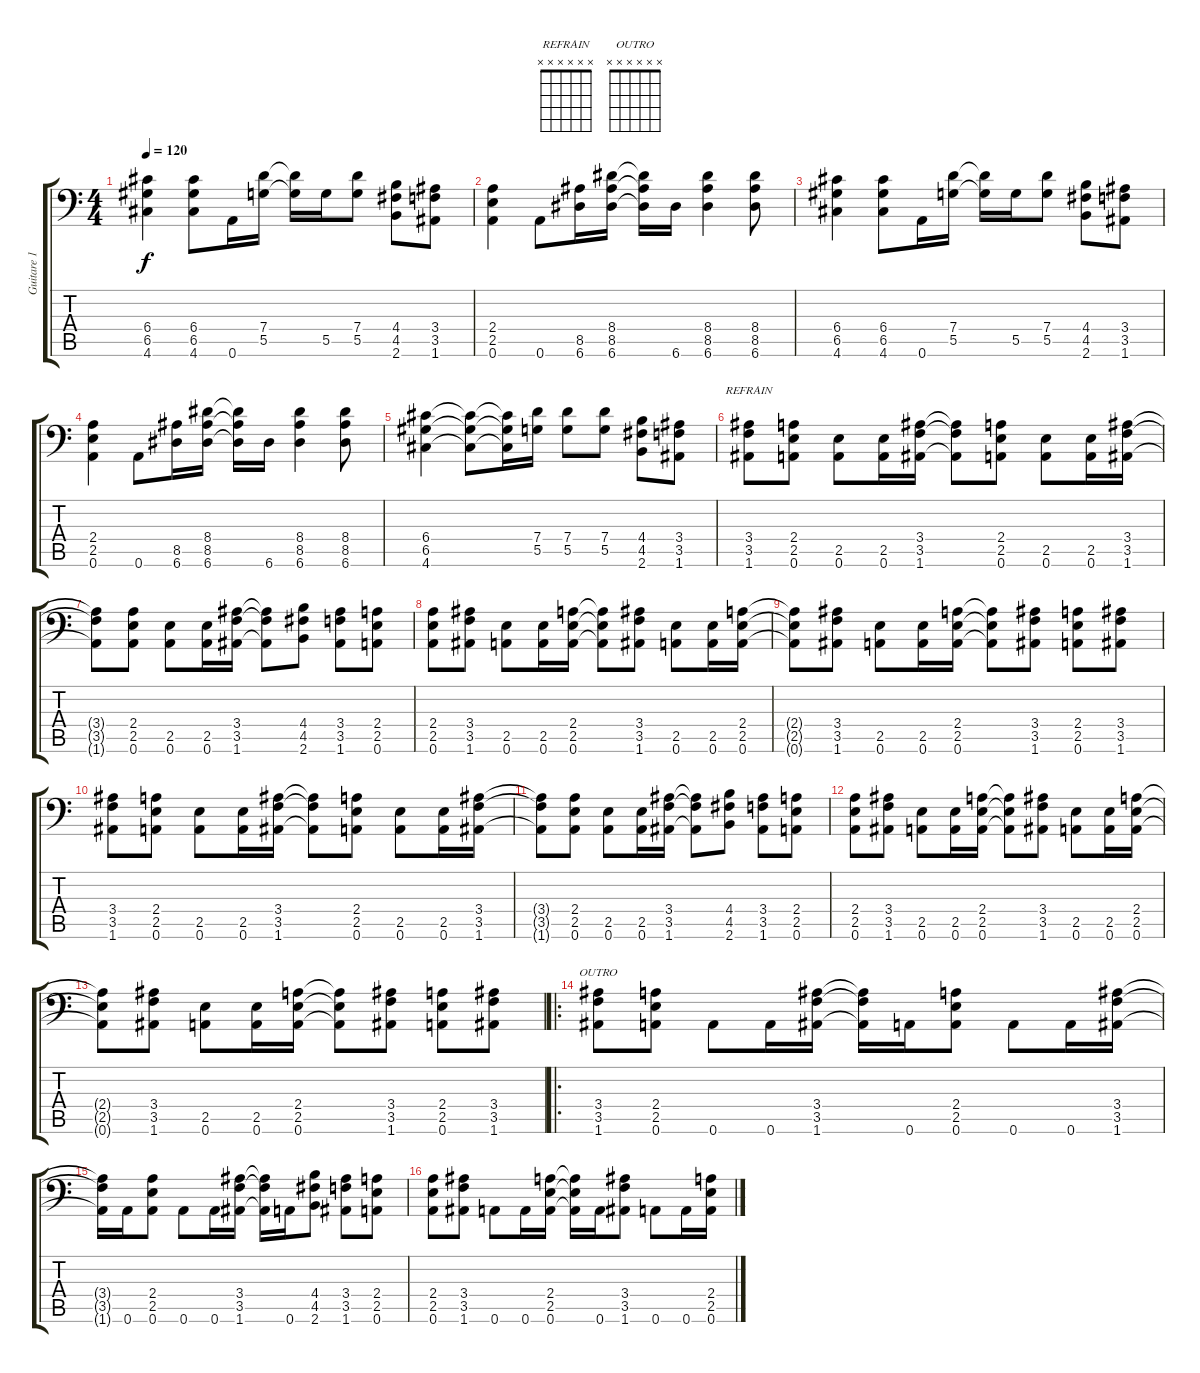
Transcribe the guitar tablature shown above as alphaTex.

\track ("Guitare 1" "Guitare 1") {instrument distortionguitar}
\staff {score tabs}
\tuning (D4 A3 F3 G2 D2 A1) {hide}
\chord ("REFRAIN" x x x x x x) {firstfret 0}
\chord ("OUTRO" x x x x x x) {firstfret 0}
\ts (4 4)
\tempo 120
\clef f4
\ks c
(6.4 6.5 4.6).4{dy f} (6.4 6.5 4.6).8 0.6.16 (7.4 5.5).16 (7.4{t} 5.5{t}).16 5.5.16 (7.4 5.5).8 (4.4 4.5 2.6).8 (3.4 3.5 1.6).8 |
(2.4 2.5 0.6).4 0.6.8 (8.5 6.6).16 (8.4 8.5 6.6).16 (8.4{t} 8.5{t} 6.6{t}).16 6.6.16 (8.4 8.5 6.6).4 (8.4 8.5 6.6).8 |
(6.4 6.5 4.6).4 (6.4 6.5 4.6).8 0.6.16 (7.4 5.5).16 (7.4{t} 5.5{t}).16 5.5.16 (7.4 5.5).8 (4.4 4.5 2.6).8 (3.4 3.5 1.6).8 |
(2.4 2.5 0.6).4 0.6.8 (8.5 6.6).16 (8.4 8.5 6.6).16 (8.4{t} 8.5{t} 6.6{t}).16 6.6.16 (8.4 8.5 6.6).4 (8.4 8.5 6.6).8 |
(6.4 6.5 4.6).4 (6.4{t} 6.5{t} 4.6{t}).8 (6.4{t} 6.5{t} 4.6{t}).16 (7.4 5.5).16 (7.4 5.5).8 (7.4 5.5).8 (4.4 4.5 2.6).8 (3.4 3.5 1.6).8 |
(3.4 3.5 1.6).8{ch "REFRAIN"} (2.4 2.5 0.6).8 (2.5 0.6).8 (2.5 0.6).16 (3.4 3.5 1.6).16 (3.4{t} 3.5{t} 1.6{t}).8 (2.4 2.5 0.6).8 (2.5 0.6).8 (2.5 0.6).16 (3.4 3.5 1.6).16 |
(3.4{t} 3.5{t} 1.6{t}).8 (2.4 2.5 0.6).8 (2.5 0.6).8 (2.5 0.6).16 (3.4 3.5 1.6).16 (3.4{t} 3.5{t} 1.6{t}).8 (4.4 4.5 2.6).8 (3.4 3.5 1.6).8 (2.4 2.5 0.6).8 |
(2.4 2.5 0.6).8 (3.4 3.5 1.6).8 (2.5 0.6).8 (2.5 0.6).16 (2.4 2.5 0.6).16 (2.4{t} 2.5{t} 0.6{t}).8 (3.4 3.5 1.6).8 (2.5 0.6).8 (2.5 0.6).16 (2.4 2.5 0.6).16 |
(2.4{t} 2.5{t} 0.6{t}).8 (3.4 3.5 1.6).8 (2.5 0.6).8 (2.5 0.6).16 (2.4 2.5 0.6).16 (2.4{t} 2.5{t} 0.6{t}).8 (3.4 3.5 1.6).8 (2.4 2.5 0.6).8 (3.4 3.5 1.6).8 |
(3.4 3.5 1.6).8 (2.4 2.5 0.6).8 (2.5 0.6).8 (2.5 0.6).16 (3.4 3.5 1.6).16 (3.4{t} 3.5{t} 1.6{t}).8 (2.4 2.5 0.6).8 (2.5 0.6).8 (2.5 0.6).16 (3.4 3.5 1.6).16 |
(3.4{t} 3.5{t} 1.6{t}).8 (2.4 2.5 0.6).8 (2.5 0.6).8 (2.5 0.6).16 (3.4 3.5 1.6).16 (3.4{t} 3.5{t} 1.6{t}).8 (4.4 4.5 2.6).8 (3.4 3.5 1.6).8 (2.4 2.5 0.6).8 |
(2.4 2.5 0.6).8 (3.4 3.5 1.6).8 (2.5 0.6).8 (2.5 0.6).16 (2.4 2.5 0.6).16 (2.4{t} 2.5{t} 0.6{t}).8 (3.4 3.5 1.6).8 (2.5 0.6).8 (2.5 0.6).16 (2.4 2.5 0.6).16 |
(2.4{t} 2.5{t} 0.6{t}).8 (3.4 3.5 1.6).8 (2.5 0.6).8 (2.5 0.6).16 (2.4 2.5 0.6).16 (2.4{t} 2.5{t} 0.6{t}).8 (3.4 3.5 1.6).8 (2.4 2.5 0.6).8 (3.4 3.5 1.6).8 |
\ro
(3.4 3.5 1.6).8{ch "OUTRO"} (2.4 2.5 0.6).8 0.6.8 0.6.16 (3.4 3.5 1.6).16 (3.4{t} 3.5{t} 1.6{t}).16 0.6.16 (2.4 2.5 0.6).8 0.6.8 0.6.16 (3.4 3.5 1.6).16 |
(3.4{t} 3.5{t} 1.6{t}).16 0.6.16 (2.4 2.5 0.6).8 0.6.8 0.6.16 (3.4 3.5 1.6).16 (3.4{t} 3.5{t} 1.6{t}).16 0.6.16 (4.4 4.5 2.6).8 (3.4 3.5 1.6).8 (2.4 2.5 0.6).8 |
(2.4 2.5 0.6).8 (3.4 3.5 1.6).8 0.6.8 0.6.16 (2.4 2.5 0.6).16 (2.4{t} 2.5{t} 0.6{t}).16 0.6.16 (3.4 3.5 1.6).8 0.6.8 0.6.16 (2.4 2.5 0.6).16
